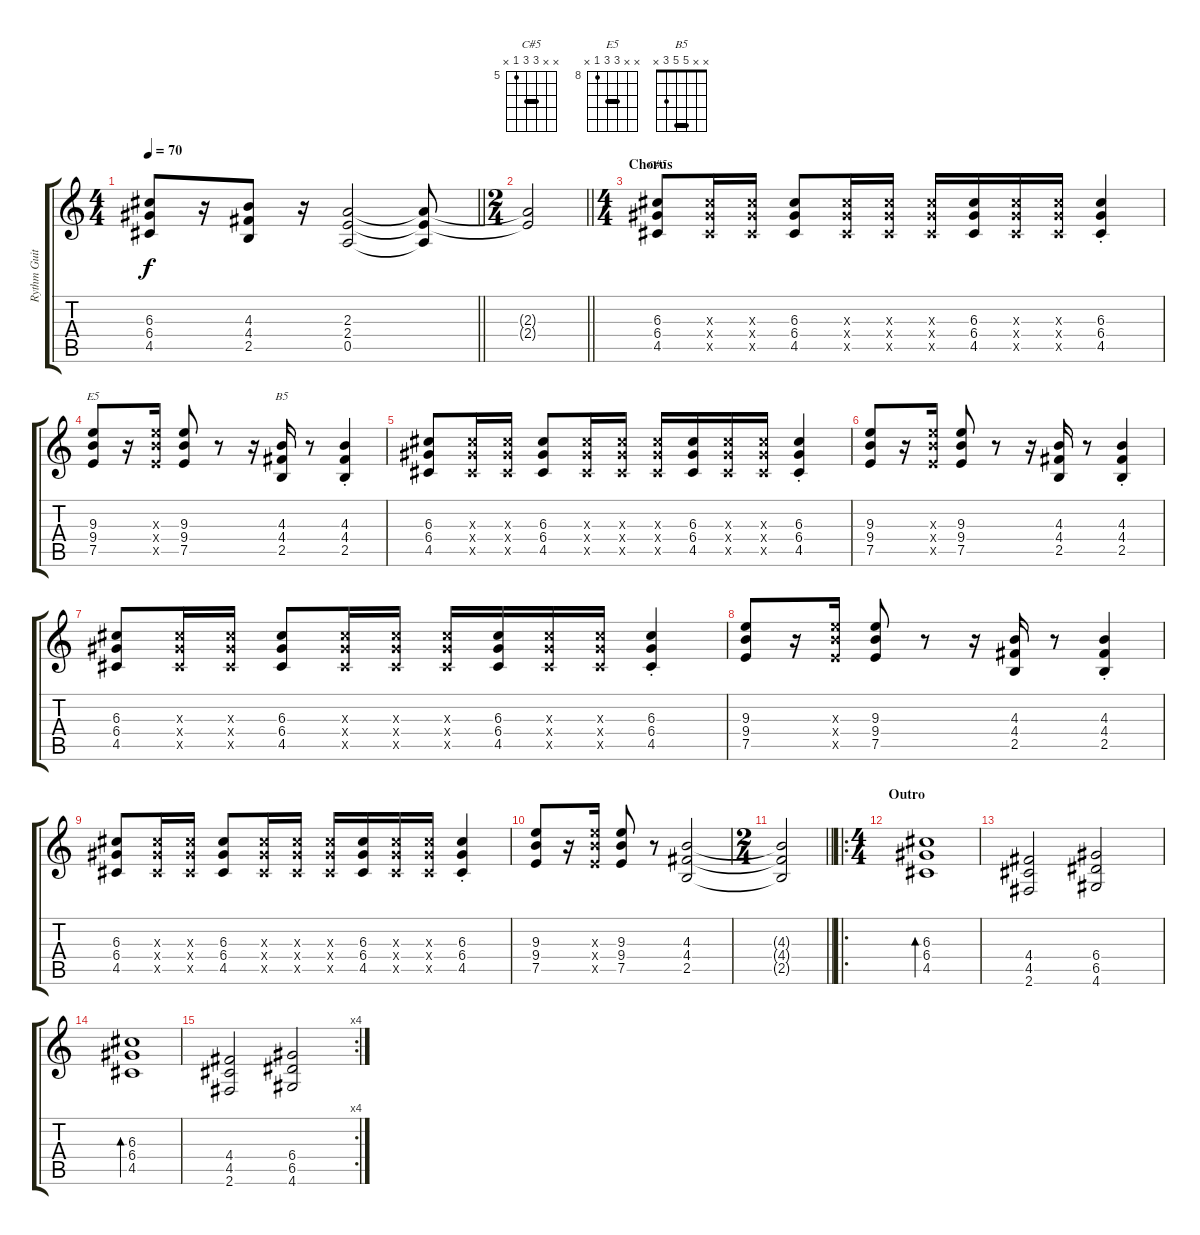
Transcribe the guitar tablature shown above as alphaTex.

\track ("Rythm Guitar" "Rythm Guit") {instrument electricguitarclean}
\staff {score tabs}
\tuning (E4 B3 G3 D3 A2 E2) {hide}
\chord ("C#5" x x 7 7 5 x) {firstfret 5 barre 7}
\chord ("E5" x x 10 10 8 x) {firstfret 8 barre 10}
\chord ("B5" x x 5 5 3 x) {barre 5}
\ts (4 4)
\tempo 70
\clef g2
\barLineRight lightlight
\ks c
(6.3 6.4 4.5).8{dy f} r.16 (4.3 4.4 2.5).8 r.16 (2.3 2.4 0.5).2 (2.3{t} 2.4{t} 0.5{t}).8 |
\ts (2 4)
\barLineRight lightlight
(2.3{t} 2.4{t}).2 |
\ts (4 4)
\section ("" "Chorus")
(6.3 6.4 4.5).8{ch "C#5"} (6.3{x} 6.4{x} 4.5{x}).16 (6.3{x} 6.4{x} 4.5{x}).16 (6.3 6.4 4.5).8 (6.3{x} 6.4{x} 4.5{x}).16 (6.3{x} 6.4{x} 4.5{x}).16 (6.3{x} 6.4{x} 4.5{x}).16 (6.3 6.4 4.5).16 (6.3{x} 6.4{x} 4.5{x}).16 (6.3{x} 6.4{x} 4.5{x}).16 (6.3{st} 6.4{st} 4.5{st}).4 |
(9.3 9.4 7.5).8{ch "E5"} r.16 (9.3{x} 9.4{x} 7.5{x}).16 (9.3 9.4 7.5).8 r.8 r.16 (4.3 4.4 2.5).16{ch "B5"} r.8 (4.3{st} 4.4{st} 2.5{st}).4 |
(6.3 6.4 4.5).8 (6.3{x} 6.4{x} 4.5{x}).16 (6.3{x} 6.4{x} 4.5{x}).16 (6.3 6.4 4.5).8 (6.3{x} 6.4{x} 4.5{x}).16 (6.3{x} 6.4{x} 4.5{x}).16 (6.3{x} 6.4{x} 4.5{x}).16 (6.3 6.4 4.5).16 (6.3{x} 6.4{x} 4.5{x}).16 (6.3{x} 6.4{x} 4.5{x}).16 (6.3{st} 6.4{st} 4.5{st}).4 |
(9.3 9.4 7.5).8 r.16 (9.3{x} 9.4{x} 7.5{x}).16 (9.3 9.4 7.5).8 r.8 r.16 (4.3 4.4 2.5).16 r.8 (4.3{st} 4.4{st} 2.5{st}).4 |
(6.3 6.4 4.5).8 (6.3{x} 6.4{x} 4.5{x}).16 (6.3{x} 6.4{x} 4.5{x}).16 (6.3 6.4 4.5).8 (6.3{x} 6.4{x} 4.5{x}).16 (6.3{x} 6.4{x} 4.5{x}).16 (6.3{x} 6.4{x} 4.5{x}).16 (6.3 6.4 4.5).16 (6.3{x} 6.4{x} 4.5{x}).16 (6.3{x} 6.4{x} 4.5{x}).16 (6.3{st} 6.4{st} 4.5{st}).4 |
(9.3 9.4 7.5).8 r.16 (9.3{x} 9.4{x} 7.5{x}).16 (9.3 9.4 7.5).8 r.8 r.16 (4.3 4.4 2.5).16 r.8 (4.3{st} 4.4{st} 2.5{st}).4 |
\ks aminor
(6.3 6.4 4.5).8 (6.3{x} 6.4{x} 4.5{x}).16 (6.3{x} 6.4{x} 4.5{x}).16 (6.3 6.4 4.5).8 (6.3{x} 6.4{x} 4.5{x}).16 (6.3{x} 6.4{x} 4.5{x}).16 (6.3{x} 6.4{x} 4.5{x}).16 (6.3 6.4 4.5).16 (6.3{x} 6.4{x} 4.5{x}).16 (6.3{x} 6.4{x} 4.5{x}).16 (6.3{st} 6.4{st} 4.5{st}).4 |
(9.3 9.4 7.5).8 r.16 (9.3{x} 9.4{x} 7.5{x}).16 (9.3 9.4 7.5).8 r.8 (4.3 4.4 2.5).2 |
\ts (2 4)
\barLineRight lightlight
\ks c
(4.3{t} 4.4{t} 2.5{t}).2 |
\ro
\ts (4 4)
\section ("" "Outro")
(6.3 6.4 4.5).1{bd 60} |
(4.4 4.5 2.6).2 (6.4 6.5 4.6).2 |
(6.3 6.4 4.5).1{bd 60} |
\rc 4
(4.4 4.5 2.6).2 (6.4 6.5 4.6).2
